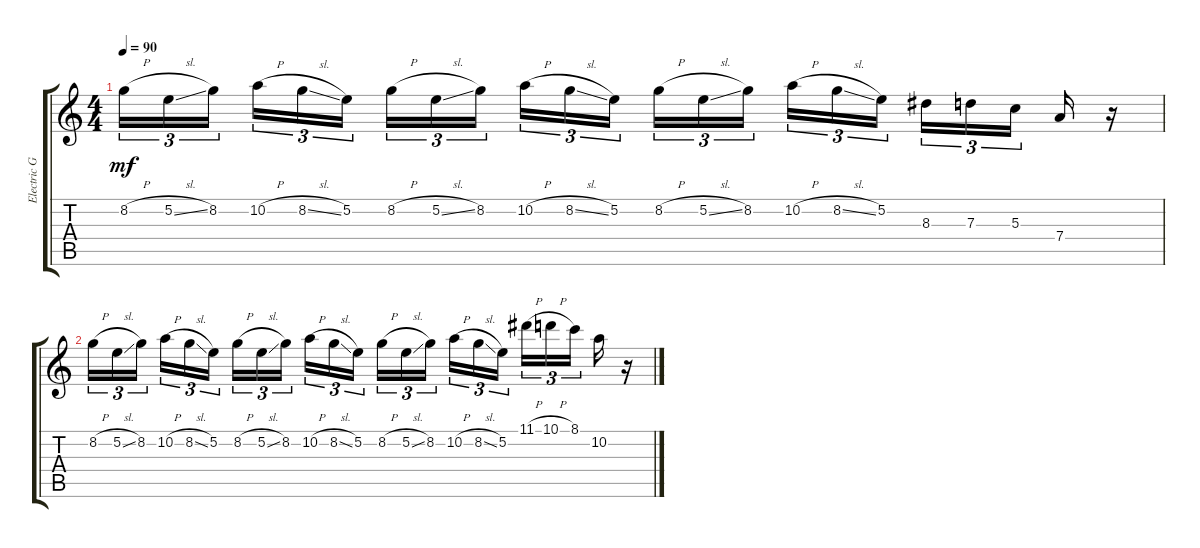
\track ("Electric Guitar" "Electric G") {instrument electricguitarclean}
\staff {score tabs}
\tuning (E4 B3 G3 D3 A2 E2) {hide}
\ts (4 4)
\tempo 90
\clef g2
\ks c
8.2{h}.16{tu (3 2) dy mf instrument electricguitarclean} 5.2{sl}.16{tu (3 2)} 8.2.16{tu (3 2)} 10.2{h}.16{tu (3 2)} 8.2{sl}.16{tu (3 2)} 5.2.16{tu (3 2)} 8.2{h}.16{tu (3 2)} 5.2{sl}.16{tu (3 2)} 8.2.16{tu (3 2)} 10.2{h}.16{tu (3 2)} 8.2{sl}.16{tu (3 2)} 5.2.16{tu (3 2)} 8.2{h}.16{tu (3 2)} 5.2{sl}.16{tu (3 2)} 8.2.16{tu (3 2)} 10.2{h}.16{tu (3 2)} 8.2{sl}.16{tu (3 2)} 5.2.16{tu (3 2)} 8.3.16{tu (3 2)} 7.3.16{tu (3 2)} 5.3.16{tu (3 2)} 7.4.16 r.16 |
8.2{h}.16{tu (3 2)} 5.2{sl}.16{tu (3 2)} 8.2.16{tu (3 2)} 10.2{h}.16{tu (3 2)} 8.2{sl}.16{tu (3 2)} 5.2.16{tu (3 2)} 8.2{h}.16{tu (3 2)} 5.2{sl}.16{tu (3 2)} 8.2.16{tu (3 2)} 10.2{h}.16{tu (3 2)} 8.2{sl}.16{tu (3 2)} 5.2.16{tu (3 2)} 8.2{h}.16{tu (3 2)} 5.2{sl}.16{tu (3 2)} 8.2.16{tu (3 2)} 10.2{h}.16{tu (3 2)} 8.2{sl}.16{tu (3 2)} 5.2.16{tu (3 2)} 11.1{h}.16{tu (3 2)} 10.1{h}.16{tu (3 2)} 8.1.16{tu (3 2)} 10.2.16 r.16
